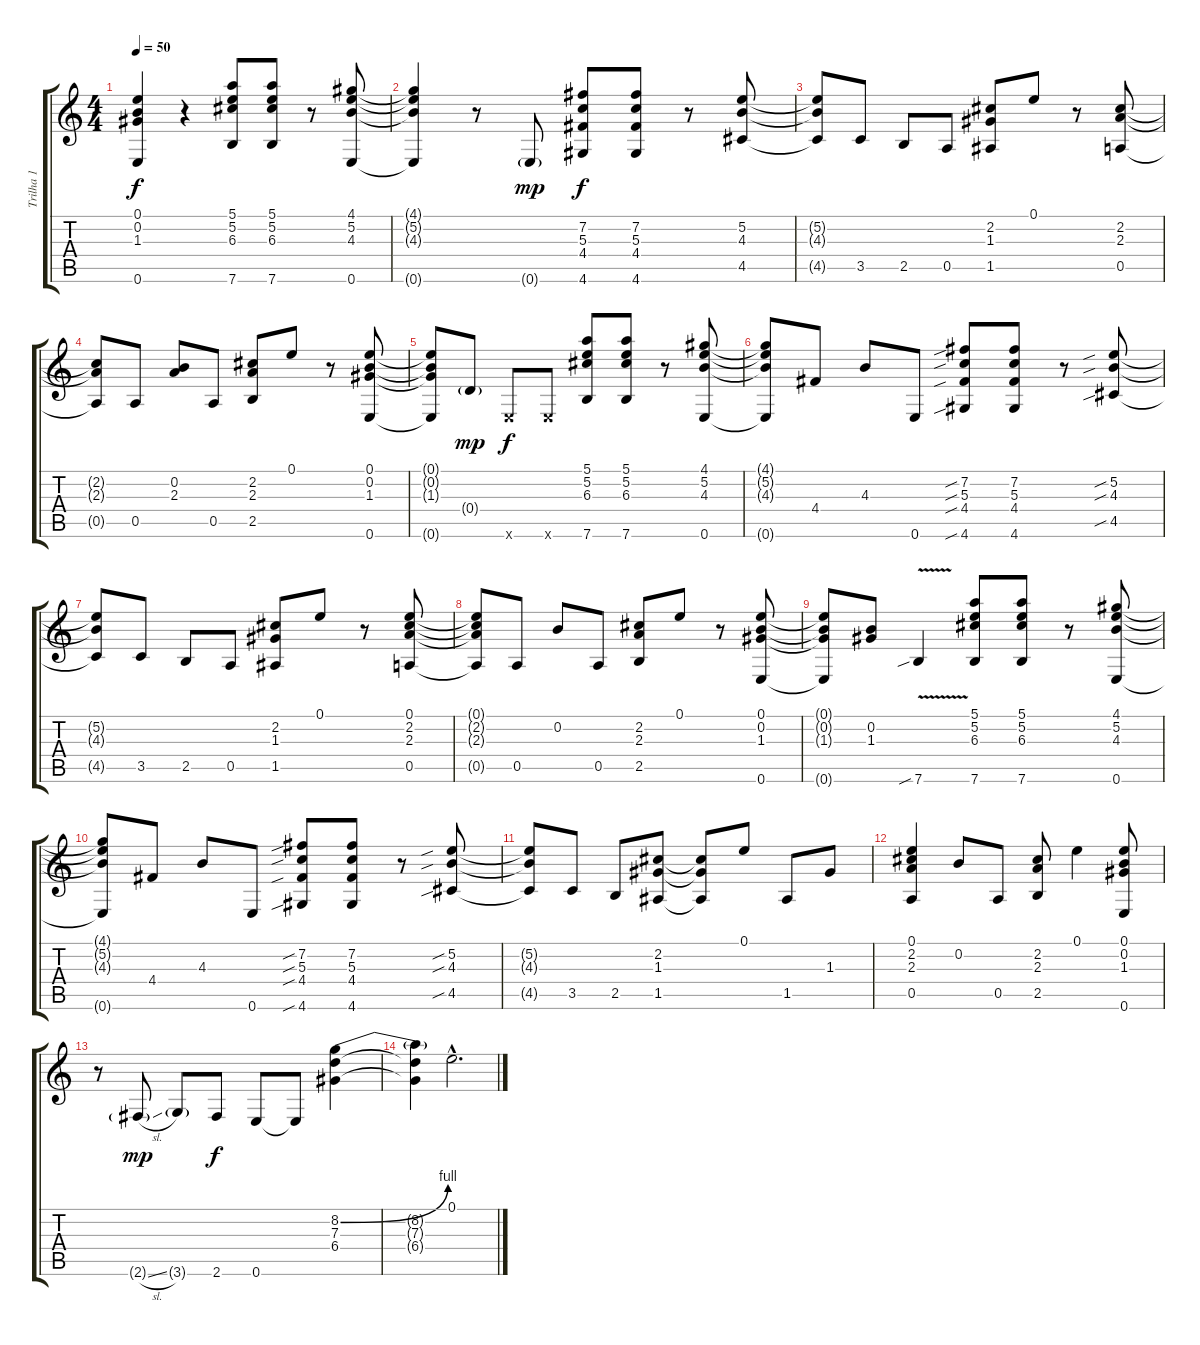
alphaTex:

\track ("Trilha 1" "Trilha 1") {instrument acousticguitarsteel}
\staff {score tabs}
\tuning (E4 B3 G3 D3 A2 E2) {hide}
\ts (4 4)
\tempo 50
\clef g2
\ks c
(0.1{t} 0.2{t} 1.3{t} 0.6{t}).4{dy f} r.4 (5.1 5.2 6.3 7.6).8 (5.1 5.2 6.3 7.6).8 r.8 (4.1 5.2 4.3 0.6).8 |
(4.1{t} 5.2{t} 4.3{t} 0.6{t}).4 r.8 0.6{g}.8{dy mp} (7.2 5.3 4.4 4.6).8{dy f} (7.2 5.3 4.4 4.6).8 r.8 (5.2 4.3 4.5).8 |
(5.2{t} 4.3{t} 4.5{t}).8 3.5.8 2.5.8 0.5.8 (2.2 1.3 1.5).8 0.1.8 r.8 (2.2 2.3 0.5).8 |
(2.2{t} 2.3{t} 0.5{t}).8 0.5.8 (0.2 2.3).8 0.5.8 (2.2 2.3 2.5).8 0.1.8 r.8 (0.1 0.2 1.3 0.6).8 |
(0.1{t} 0.2{t} 1.3{t} 0.6{t}).8 0.4{g}.8{dy mp} 0.6{x}.8{dy f} 0.6{x}.8 (5.1 5.2 6.3 7.6).8 (5.1 5.2 6.3 7.6).8 r.8 (4.1 5.2 4.3 0.6).8 |
(4.1{t} 5.2{t} 4.3{t} 0.6{t}).8 4.4.8 4.3.8 0.6.8 (7.2{sib} 5.3{sib} 4.4{sib} 4.6{sib}).8 (7.2 5.3 4.4 4.6).8 r.8 (5.2{sib} 4.3{sib} 4.5{sib}).8 |
(5.2{t} 4.3{t} 4.5{t}).8 3.5.8 2.5.8 0.5.8 (2.2 1.3 1.5).8 0.1.8 r.8 (0.1 2.2 2.3 0.5).8 |
(0.1{t} 2.2{t} 2.3{t} 0.5{t}).8 0.5.8 0.2.8 0.5.8 (2.2 2.3 2.5).8 0.1.8 r.8 (0.1 0.2 1.3 0.6).8 |
(0.1{t} 0.2{t} 1.3{t} 0.6{t}).8 (0.2 1.3).8 7.6{v sib}.4 (5.1 5.2 6.3 7.6).8 (5.1 5.2 6.3 7.6).8 r.8 (4.1 5.2 4.3 0.6).8 |
(4.1{t} 5.2{t} 4.3{t} 0.6{t}).8 4.4.8 4.3.8 0.6.8 (7.2{sib} 5.3{sib} 4.4{sib} 4.6{sib}).8 (7.2 5.3 4.4 4.6).8 r.8 (5.2{sib} 4.3{sib} 4.5{sib}).8 |
(5.2{t} 4.3{t} 4.5{t}).8 3.5.8 2.5.8 (2.2 1.3 1.5).8 (2.2{t} 1.3{t} 1.5{t}).8 0.1.8 1.5.8 1.3.8 |
(0.1 2.2 2.3 0.5).4 0.2.8 0.5.8 (2.2 2.3 2.5).8 0.1.4 (0.1 0.2 1.3 0.6).8 |
r.8 2.6{sl g}.8{dy mp} 3.6{g}.8 2.6.8{dy f} 0.6.8 0.6{t}.8 (8.2{be (bend 0 0 60 4)} 7.3 6.4).4 |
(8.2{t} 7.3{t} 6.4{t}).4 0.1{hac}.2{d}
